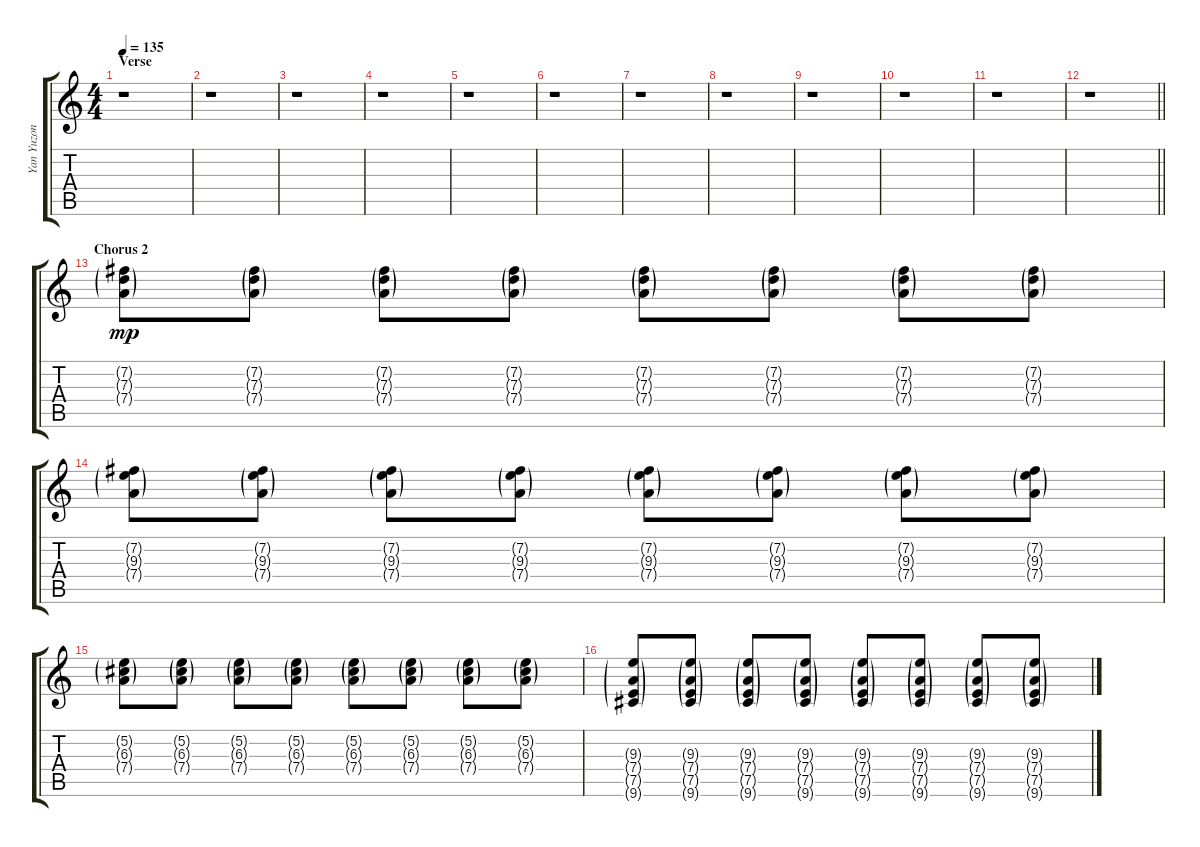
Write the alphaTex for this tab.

\track ("Yan Yuzon " "Yan Yuzon ") {instrument distortionguitar}
\staff {score tabs}
\tuning (E4 B3 G3 D3 A2 E2) {hide}
\ts (4 4)
\section ("" "Verse")
\tempo 135
\clef g2
\ks c
r.1{dy mp} |
r.1 |
r.1 |
r.1 |
r.1 |
r.1 |
r.1 |
r.1 |
r.1 |
r.1 |
r.1 |
\barLineRight lightlight
r.1 |
\section ("" "Chorus 2")
(7.2{g} 7.3{g} 7.4{g}).8 (7.2{g} 7.3{g} 7.4{g}).8 (7.2{g} 7.3{g} 7.4{g}).8 (7.2{g} 7.3{g} 7.4{g}).8 (7.2{g} 7.3{g} 7.4{g}).8 (7.2{g} 7.3{g} 7.4{g}).8 (7.2{g} 7.3{g} 7.4{g}).8 (7.2{g} 7.3{g} 7.4{g}).8 |
(7.2{g} 9.3{g} 7.4{g}).8 (7.2{g} 9.3{g} 7.4{g}).8 (7.2{g} 9.3{g} 7.4{g}).8 (7.2{g} 9.3{g} 7.4{g}).8 (7.2{g} 9.3{g} 7.4{g}).8 (7.2{g} 9.3{g} 7.4{g}).8 (7.2{g} 9.3{g} 7.4{g}).8 (7.2{g} 9.3{g} 7.4{g}).8 |
(5.2{g} 6.3{g} 7.4{g}).8 (5.2{g} 6.3{g} 7.4{g}).8 (5.2{g} 6.3{g} 7.4{g}).8 (5.2{g} 6.3{g} 7.4{g}).8 (5.2{g} 6.3{g} 7.4{g}).8 (5.2{g} 6.3{g} 7.4{g}).8 (5.2{g} 6.3{g} 7.4{g}).8 (5.2{g} 6.3{g} 7.4{g}).8 |
(9.3{g} 7.4{g} 7.5{g} 9.6{g}).8 (9.3{g} 7.4{g} 7.5{g} 9.6{g}).8 (9.3{g} 7.4{g} 7.5{g} 9.6{g}).8 (9.3{g} 7.4{g} 7.5{g} 9.6{g}).8 (9.3{g} 7.4{g} 7.5{g} 9.6{g}).8 (9.3{g} 7.4{g} 7.5{g} 9.6{g}).8 (9.3{g} 7.4{g} 7.5{g} 9.6{g}).8 (9.3{g} 7.4{g} 7.5{g} 9.6{g}).8
